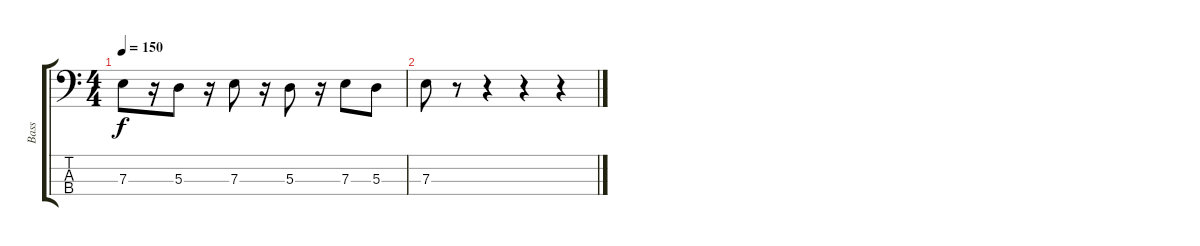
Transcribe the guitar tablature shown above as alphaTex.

\track ("Bass" "Bass") {instrument electricbasspick}
\staff {score tabs}
\tuning (G2 D2 A1 E1) {hide}
\ts (4 4)
\tempo 150
\clef f4
\ks c
7.3.8{dy f} r.16 5.3.8 r.16 7.3.8 r.16 5.3.8 r.16 7.3.8 5.3.8 |
7.3.8 r.8 r.4 r.4 r.4
